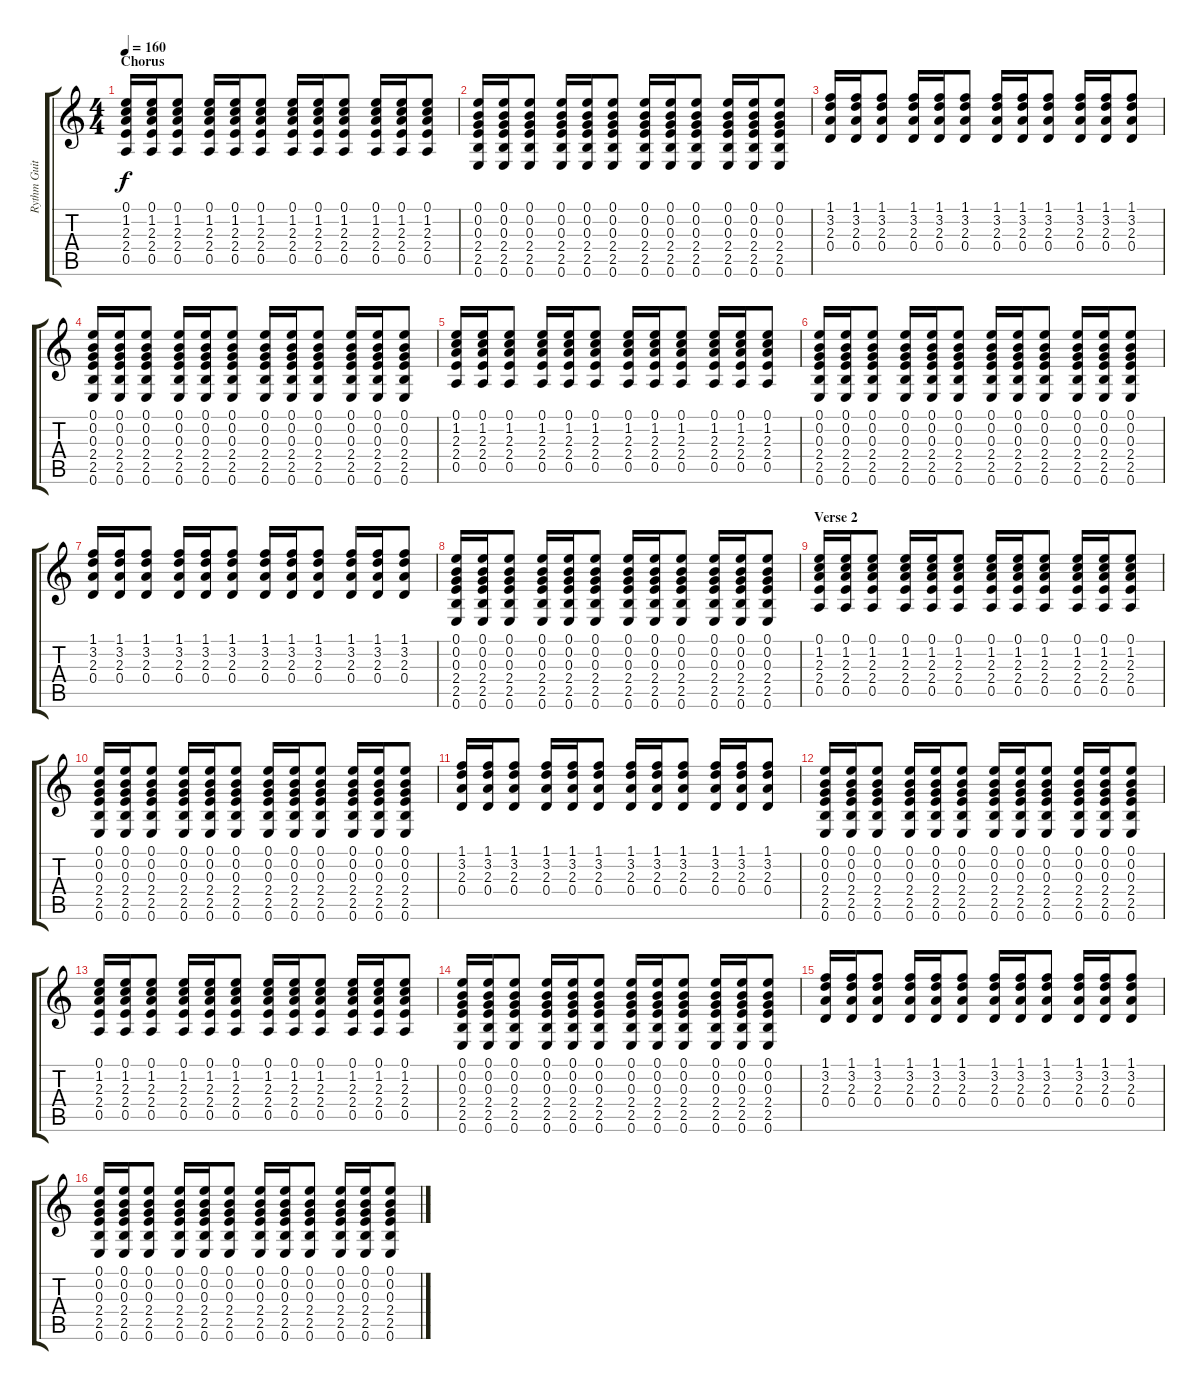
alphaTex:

\track ("Rythm Guitar" "Rythm Guit") {instrument acousticguitarsteel}
\staff {score tabs}
\tuning (E4 B3 G3 D3 A2 E2) {hide}
\ts (4 4)
\section ("" "Chorus")
\tempo 160
\clef g2
\ks c
(0.1 1.2 2.3 2.4 0.5).16{dy f} (0.1 1.2 2.3 2.4 0.5).16 (0.1 1.2 2.3 2.4 0.5).8 (0.1 1.2 2.3 2.4 0.5).16 (0.1 1.2 2.3 2.4 0.5).16 (0.1 1.2 2.3 2.4 0.5).8 (0.1 1.2 2.3 2.4 0.5).16 (0.1 1.2 2.3 2.4 0.5).16 (0.1 1.2 2.3 2.4 0.5).8 (0.1 1.2 2.3 2.4 0.5).16 (0.1 1.2 2.3 2.4 0.5).16 (0.1 1.2 2.3 2.4 0.5).8 |
(0.1 0.2 0.3 2.4 2.5 0.6).16 (0.1 0.2 0.3 2.4 2.5 0.6).16 (0.1 0.2 0.3 2.4 2.5 0.6).8 (0.1 0.2 0.3 2.4 2.5 0.6).16 (0.1 0.2 0.3 2.4 2.5 0.6).16 (0.1 0.2 0.3 2.4 2.5 0.6).8 (0.1 0.2 0.3 2.4 2.5 0.6).16 (0.1 0.2 0.3 2.4 2.5 0.6).16 (0.1 0.2 0.3 2.4 2.5 0.6).8 (0.1 0.2 0.3 2.4 2.5 0.6).16 (0.1 0.2 0.3 2.4 2.5 0.6).16 (0.1 0.2 0.3 2.4 2.5 0.6).8 |
(1.1 3.2 2.3 0.4).16 (1.1 3.2 2.3 0.4).16 (1.1 3.2 2.3 0.4).8 (1.1 3.2 2.3 0.4).16 (1.1 3.2 2.3 0.4).16 (1.1 3.2 2.3 0.4).8 (1.1 3.2 2.3 0.4).16 (1.1 3.2 2.3 0.4).16 (1.1 3.2 2.3 0.4).8 (1.1 3.2 2.3 0.4).16 (1.1 3.2 2.3 0.4).16 (1.1 3.2 2.3 0.4).8 |
(0.1 0.2 0.3 2.4 2.5 0.6).16 (0.1 0.2 0.3 2.4 2.5 0.6).16 (0.1 0.2 0.3 2.4 2.5 0.6).8 (0.1 0.2 0.3 2.4 2.5 0.6).16 (0.1 0.2 0.3 2.4 2.5 0.6).16 (0.1 0.2 0.3 2.4 2.5 0.6).8 (0.1 0.2 0.3 2.4 2.5 0.6).16 (0.1 0.2 0.3 2.4 2.5 0.6).16 (0.1 0.2 0.3 2.4 2.5 0.6).8 (0.1 0.2 0.3 2.4 2.5 0.6).16 (0.1 0.2 0.3 2.4 2.5 0.6).16 (0.1 0.2 0.3 2.4 2.5 0.6).8 |
(0.1 1.2 2.3 2.4 0.5).16 (0.1 1.2 2.3 2.4 0.5).16 (0.1 1.2 2.3 2.4 0.5).8 (0.1 1.2 2.3 2.4 0.5).16 (0.1 1.2 2.3 2.4 0.5).16 (0.1 1.2 2.3 2.4 0.5).8 (0.1 1.2 2.3 2.4 0.5).16 (0.1 1.2 2.3 2.4 0.5).16 (0.1 1.2 2.3 2.4 0.5).8 (0.1 1.2 2.3 2.4 0.5).16 (0.1 1.2 2.3 2.4 0.5).16 (0.1 1.2 2.3 2.4 0.5).8 |
(0.1 0.2 0.3 2.4 2.5 0.6).16 (0.1 0.2 0.3 2.4 2.5 0.6).16 (0.1 0.2 0.3 2.4 2.5 0.6).8 (0.1 0.2 0.3 2.4 2.5 0.6).16 (0.1 0.2 0.3 2.4 2.5 0.6).16 (0.1 0.2 0.3 2.4 2.5 0.6).8 (0.1 0.2 0.3 2.4 2.5 0.6).16 (0.1 0.2 0.3 2.4 2.5 0.6).16 (0.1 0.2 0.3 2.4 2.5 0.6).8 (0.1 0.2 0.3 2.4 2.5 0.6).16 (0.1 0.2 0.3 2.4 2.5 0.6).16 (0.1 0.2 0.3 2.4 2.5 0.6).8 |
(1.1 3.2 2.3 0.4).16 (1.1 3.2 2.3 0.4).16 (1.1 3.2 2.3 0.4).8 (1.1 3.2 2.3 0.4).16 (1.1 3.2 2.3 0.4).16 (1.1 3.2 2.3 0.4).8 (1.1 3.2 2.3 0.4).16 (1.1 3.2 2.3 0.4).16 (1.1 3.2 2.3 0.4).8 (1.1 3.2 2.3 0.4).16 (1.1 3.2 2.3 0.4).16 (1.1 3.2 2.3 0.4).8 |
(0.1 0.2 0.3 2.4 2.5 0.6).16 (0.1 0.2 0.3 2.4 2.5 0.6).16 (0.1 0.2 0.3 2.4 2.5 0.6).8 (0.1 0.2 0.3 2.4 2.5 0.6).16 (0.1 0.2 0.3 2.4 2.5 0.6).16 (0.1 0.2 0.3 2.4 2.5 0.6).8 (0.1 0.2 0.3 2.4 2.5 0.6).16 (0.1 0.2 0.3 2.4 2.5 0.6).16 (0.1 0.2 0.3 2.4 2.5 0.6).8 (0.1 0.2 0.3 2.4 2.5 0.6).16 (0.1 0.2 0.3 2.4 2.5 0.6).16 (0.1 0.2 0.3 2.4 2.5 0.6).8 |
\section ("" "Verse 2")
(0.1 1.2 2.3 2.4 0.5).16 (0.1 1.2 2.3 2.4 0.5).16 (0.1 1.2 2.3 2.4 0.5).8 (0.1 1.2 2.3 2.4 0.5).16 (0.1 1.2 2.3 2.4 0.5).16 (0.1 1.2 2.3 2.4 0.5).8 (0.1 1.2 2.3 2.4 0.5).16 (0.1 1.2 2.3 2.4 0.5).16 (0.1 1.2 2.3 2.4 0.5).8 (0.1 1.2 2.3 2.4 0.5).16 (0.1 1.2 2.3 2.4 0.5).16 (0.1 1.2 2.3 2.4 0.5).8 |
(0.1 0.2 0.3 2.4 2.5 0.6).16 (0.1 0.2 0.3 2.4 2.5 0.6).16 (0.1 0.2 0.3 2.4 2.5 0.6).8 (0.1 0.2 0.3 2.4 2.5 0.6).16 (0.1 0.2 0.3 2.4 2.5 0.6).16 (0.1 0.2 0.3 2.4 2.5 0.6).8 (0.1 0.2 0.3 2.4 2.5 0.6).16 (0.1 0.2 0.3 2.4 2.5 0.6).16 (0.1 0.2 0.3 2.4 2.5 0.6).8 (0.1 0.2 0.3 2.4 2.5 0.6).16 (0.1 0.2 0.3 2.4 2.5 0.6).16 (0.1 0.2 0.3 2.4 2.5 0.6).8 |
(1.1 3.2 2.3 0.4).16 (1.1 3.2 2.3 0.4).16 (1.1 3.2 2.3 0.4).8 (1.1 3.2 2.3 0.4).16 (1.1 3.2 2.3 0.4).16 (1.1 3.2 2.3 0.4).8 (1.1 3.2 2.3 0.4).16 (1.1 3.2 2.3 0.4).16 (1.1 3.2 2.3 0.4).8 (1.1 3.2 2.3 0.4).16 (1.1 3.2 2.3 0.4).16 (1.1 3.2 2.3 0.4).8 |
(0.1 0.2 0.3 2.4 2.5 0.6).16 (0.1 0.2 0.3 2.4 2.5 0.6).16 (0.1 0.2 0.3 2.4 2.5 0.6).8 (0.1 0.2 0.3 2.4 2.5 0.6).16 (0.1 0.2 0.3 2.4 2.5 0.6).16 (0.1 0.2 0.3 2.4 2.5 0.6).8 (0.1 0.2 0.3 2.4 2.5 0.6).16 (0.1 0.2 0.3 2.4 2.5 0.6).16 (0.1 0.2 0.3 2.4 2.5 0.6).8 (0.1 0.2 0.3 2.4 2.5 0.6).16 (0.1 0.2 0.3 2.4 2.5 0.6).16 (0.1 0.2 0.3 2.4 2.5 0.6).8 |
(0.1 1.2 2.3 2.4 0.5).16 (0.1 1.2 2.3 2.4 0.5).16 (0.1 1.2 2.3 2.4 0.5).8 (0.1 1.2 2.3 2.4 0.5).16 (0.1 1.2 2.3 2.4 0.5).16 (0.1 1.2 2.3 2.4 0.5).8 (0.1 1.2 2.3 2.4 0.5).16 (0.1 1.2 2.3 2.4 0.5).16 (0.1 1.2 2.3 2.4 0.5).8 (0.1 1.2 2.3 2.4 0.5).16 (0.1 1.2 2.3 2.4 0.5).16 (0.1 1.2 2.3 2.4 0.5).8 |
(0.1 0.2 0.3 2.4 2.5 0.6).16 (0.1 0.2 0.3 2.4 2.5 0.6).16 (0.1 0.2 0.3 2.4 2.5 0.6).8 (0.1 0.2 0.3 2.4 2.5 0.6).16 (0.1 0.2 0.3 2.4 2.5 0.6).16 (0.1 0.2 0.3 2.4 2.5 0.6).8 (0.1 0.2 0.3 2.4 2.5 0.6).16 (0.1 0.2 0.3 2.4 2.5 0.6).16 (0.1 0.2 0.3 2.4 2.5 0.6).8 (0.1 0.2 0.3 2.4 2.5 0.6).16 (0.1 0.2 0.3 2.4 2.5 0.6).16 (0.1 0.2 0.3 2.4 2.5 0.6).8 |
(1.1 3.2 2.3 0.4).16 (1.1 3.2 2.3 0.4).16 (1.1 3.2 2.3 0.4).8 (1.1 3.2 2.3 0.4).16 (1.1 3.2 2.3 0.4).16 (1.1 3.2 2.3 0.4).8 (1.1 3.2 2.3 0.4).16 (1.1 3.2 2.3 0.4).16 (1.1 3.2 2.3 0.4).8 (1.1 3.2 2.3 0.4).16 (1.1 3.2 2.3 0.4).16 (1.1 3.2 2.3 0.4).8 |
(0.1 0.2 0.3 2.4 2.5 0.6).16 (0.1 0.2 0.3 2.4 2.5 0.6).16 (0.1 0.2 0.3 2.4 2.5 0.6).8 (0.1 0.2 0.3 2.4 2.5 0.6).16 (0.1 0.2 0.3 2.4 2.5 0.6).16 (0.1 0.2 0.3 2.4 2.5 0.6).8 (0.1 0.2 0.3 2.4 2.5 0.6).16 (0.1 0.2 0.3 2.4 2.5 0.6).16 (0.1 0.2 0.3 2.4 2.5 0.6).8 (0.1 0.2 0.3 2.4 2.5 0.6).16 (0.1 0.2 0.3 2.4 2.5 0.6).16 (0.1 0.2 0.3 2.4 2.5 0.6).8
